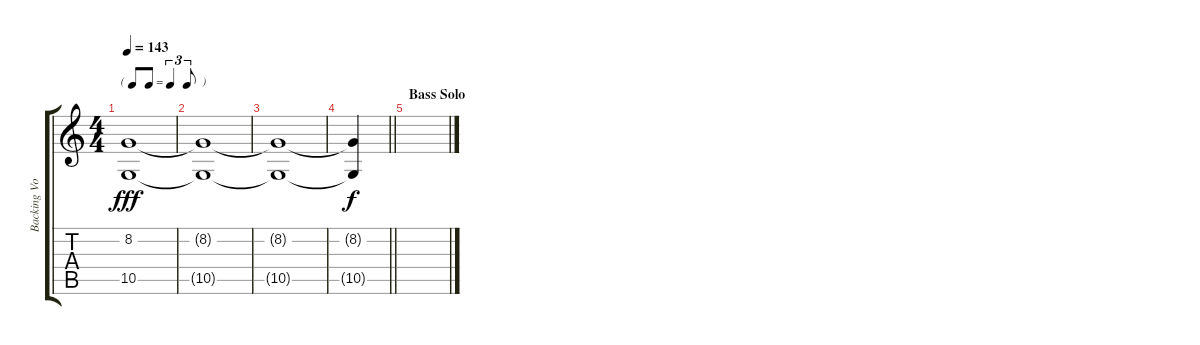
\track ("Backing Vocal" "Backing Vo") {instrument drawbarorgan}
\staff {score tabs}
\tuning (E4 B3 G3 D3 A2 E2) {hide}
\ts (4 4)
\tf triplet8th
\tempo 143
\clef g2
\ks c
(8.2 10.5).1{dy fff} |
(8.2{t} 10.5{t}).1 |
(8.2{t} 10.5{t}).1 |
\barLineRight lightlight
(8.2{t} 10.5{t}).4{dy f} |
\section ("" "Bass Solo")
